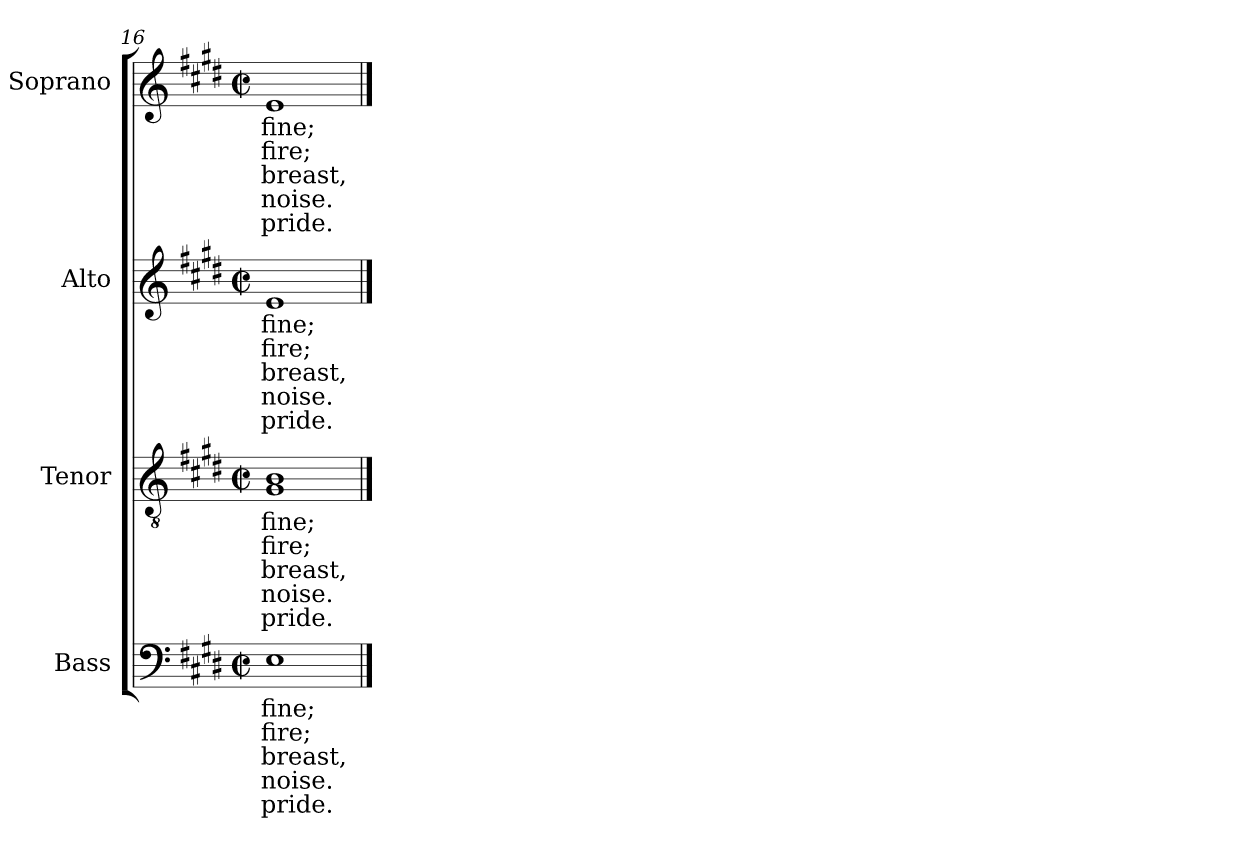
**kern	**text	**text	**text	**text	**text	**kern	**text	**text	**text	**text	**text	**kern	**text	**text	**text	**text	**text	**kern	**text	**text	**text	**text	**text
*part4	*part4	*part4	*part4	*part4	*part4	*part3	*part3	*part3	*part3	*part3	*part3	*part2	*part2	*part2	*part2	*part2	*part2	*part1	*part1	*part1	*part1	*part1	*part1
*staff4	*staff4	*staff4	*staff4	*staff4	*staff4	*staff3	*staff3	*staff3	*staff3	*staff3	*staff3	*staff2	*staff2	*staff2	*staff2	*staff2	*staff2	*staff1	*staff1	*staff1	*staff1	*staff1	*staff1
*I"Bass	*	*	*	*	*	*I"Tenor	*	*	*	*	*	*I"Alto	*	*	*	*	*	*I"Soprano	*	*	*	*	*
*I'B.	*	*	*	*	*	*I'T.	*	*	*	*	*	*I'A.	*	*	*	*	*	*I'S.	*	*	*	*	*
*clefF4	*	*	*	*	*	*clefGv2	*	*	*	*	*	*clefG2	*	*	*	*	*	*clefG2	*	*	*	*	*
*	*	*	*	*	*	*ITrd7c12	*	*	*	*	*	*	*	*	*	*	*	*	*	*	*	*	*
*k[f#c#g#d#]	*	*	*	*	*	*k[f#c#g#d#]	*	*	*	*	*	*k[f#c#g#d#]	*	*	*	*	*	*k[f#c#g#d#]	*	*	*	*	*
*E:	*	*	*	*	*	*E:	*	*	*	*	*	*E:	*	*	*	*	*	*E:	*	*	*	*	*
*M2/2	*	*	*	*	*	*M2/2	*	*	*	*	*	*M2/2	*	*	*	*	*	*M2/2	*	*	*	*	*
*met(c|)	*	*	*	*	*	*met(c|)	*	*	*	*	*	*met(c|)	*	*	*	*	*	*met(c|)	*	*	*	*	*
=16	=16	=16	=16	=16	=16	=16	=16	=16	=16	=16	=16	=16	=16	=16	=16	=16	=16	=16	=16	=16	=16	=16	=16
!	!LO:LY:b:color=#000000	!LO:LY:b:color=#000000	!LO:LY:b:color=#000000	!LO:LY:b:color=#000000	!LO:LY:b:color=#000000	!	!	!	!	!	!	!	!	!	!	!	!	!	!	!	!	!	!
!	!	!	!	!	!	!	!LO:LY:b:color=#000000	!LO:LY:b:color=#000000	!LO:LY:b:color=#000000	!LO:LY:b:color=#000000	!LO:LY:b:color=#000000	!	!	!	!	!	!	!	!	!	!	!	!
!	!	!	!	!	!	!	!	!	!	!	!	!	!LO:LY:b:color=#000000	!LO:LY:b:color=#000000	!LO:LY:b:color=#000000	!LO:LY:b:color=#000000	!LO:LY:b:color=#000000	!	!	!	!	!	!
!	!	!	!	!	!	!	!	!	!	!	!	!	!	!	!	!	!	!	!LO:LY:b:color=#000000	!LO:LY:b:color=#000000	!LO:LY:b:color=#000000	!LO:LY:b:color=#000000	!LO:LY:b:color=#000000
1Ei	-fine;	fire;	breast,	noise.	pride.	1GG#i 1BBi	-fine;	fire;	breast,	noise.	pride.	1ei	-fine;	fire;	breast,	noise.	pride.	1ei	-fine;	fire;	breast,	noise.	pride.
==	==	==	==	==	==	==	==	==	==	==	==	==	==	==	==	==	==	==	==	==	==	==	==
*-	*-	*-	*-	*-	*-	*-	*-	*-	*-	*-	*-	*-	*-	*-	*-	*-	*-	*-	*-	*-	*-	*-	*-
